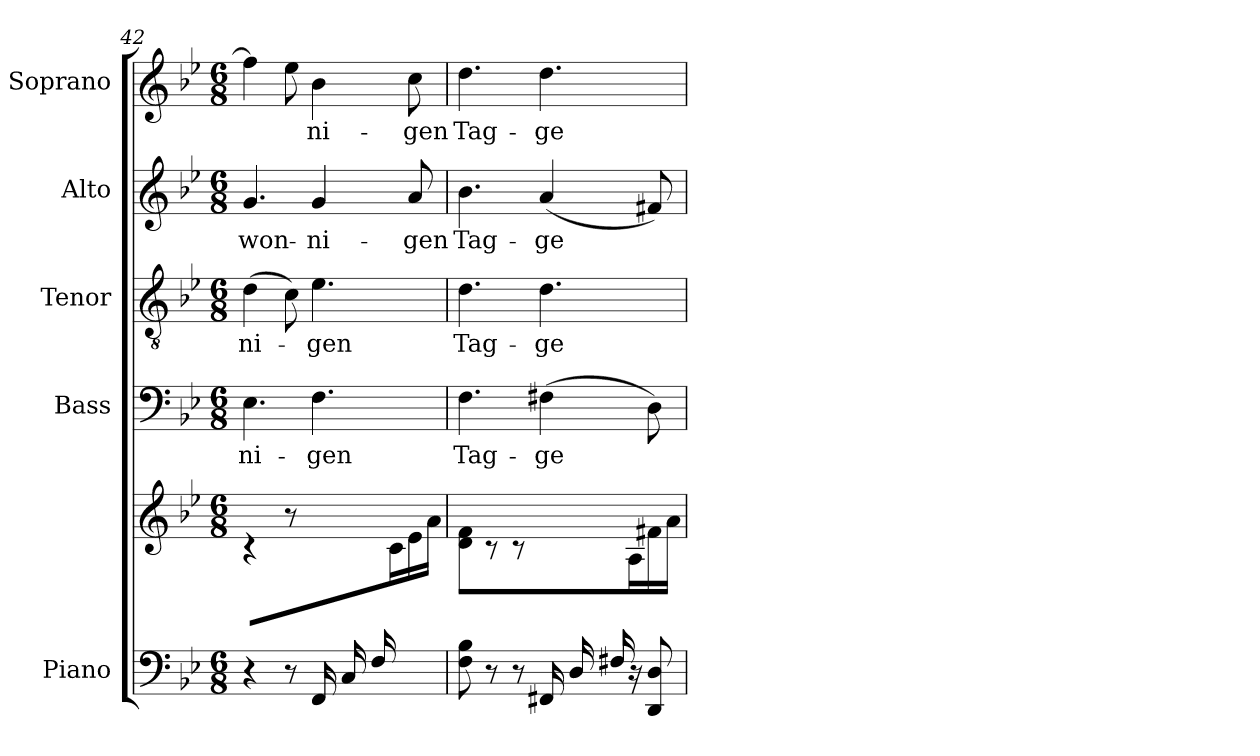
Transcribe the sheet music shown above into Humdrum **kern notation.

**kern	**kern	**kern	**text	**kern	**text	**kern	**text	**kern	**text
*part5	*part5	*part4	*part4	*part3	*part3	*part2	*part2	*part1	*part1
*staff6	*staff5	*staff4	*staff4	*staff3	*staff3	*staff2	*staff2	*staff1	*staff1
*I"Piano	*	*I"Bass	*	*I"Tenor	*	*I"Alto	*	*I"Soprano	*
*I'Pno	*	*	*	*	*	*	*	*	*
*clefF4	*clefG2	*clefF4	*	*clefGv2	*	*clefG2	*	*clefG2	*
*k[b-e-]	*k[b-e-]	*k[b-e-]	*	*k[b-e-]	*	*k[b-e-]	*	*k[b-e-]	*
*M6/8	*M6/8	*M6/8	*	*M6/8	*	*M6/8	*	*M6/8	*
=42	=42	=42	=42	=42	=42	=42	=42	=42	=42
*^	*	*	*	*	*	*	*	*	*
!	!	!	!	!LO:LY:b	!	!LO:LY:b	!	!LO:LY:b	!	!
4.ryy	4r	4r	4.E-\	-ni-	(>4d\	-ni-	4.g/	won-	4ff\]	.
.	8r	8r	.	.	8c\)	.	.	.	8ee-\	.
!	!	!	!	!LO:LY:b	!	!LO:LY:b	!	!LO:LY:b	!	!LO:LY:b
(>16FF/LL	4.ryy	8.ryy	4.F\	-gen	4.e-\	-gen	4g/	-ni-	4b-\	-ni-
16C/	.	.	.	.	.	.	.	.	.	.
16F/	.	.	.	.	.	.	.	.	.	.
8.ryy	.	16c\	.	.	.	.	.	.	.	.
!	!	!	!	!	!	!	!	!LO:LY:b	!	!LO:LY:b
.	.	16e-\	.	.	.	.	8a/	-gen	8cc\	-gen
.	.	16a\JJ)	.	.	.	.	.	.	.	.
=43	=43	=43	=43	=43	=43	=43	=43	=43	=43	=43
!	!	!	!	!LO:LY:b	!	!LO:LY:b	!	!LO:LY:b	!	!LO:LY:b
4.ryy	8F\ 8B-\	8d/ 8f/	4.F\	Tag-	4.d\	Tag-	4.b-\	Tag-	4.dd\	Tag-
.	8r	8r	.	.	.	.	.	.	.	.
.	8r	8r	.	.	.	.	.	.	.	.
!	!	!	!	!LO:LY:b	!	!LO:LY:b	!	!LO:LY:b	!	!LO:LY:b
(>16FF#X/LL	8ryy	8.ryy	(>4F#X\	-ge	4.d\	-ge	(<4a/	-ge	4.dd\	-ge
16D/	.	.	.	.	.	.	.	.	.	.
16F#X/	16ryy	.	.	.	.	.	.	.	.	.
8.ryy	16r	16A\	.	.	.	.	.	.	.	.
.	8DD/ 8D/	16f#X\	8D\)	.	.	.	8f#X/)	.	.	.
.	.	16a\JJ)	.	.	.	.	.	.	.	.
*v	*v	*	*	*	*	*	*	*	*	*
=	=	=	=	=	=	=	=	=	=
*-	*-	*-	*-	*-	*-	*-	*-	*-	*-
